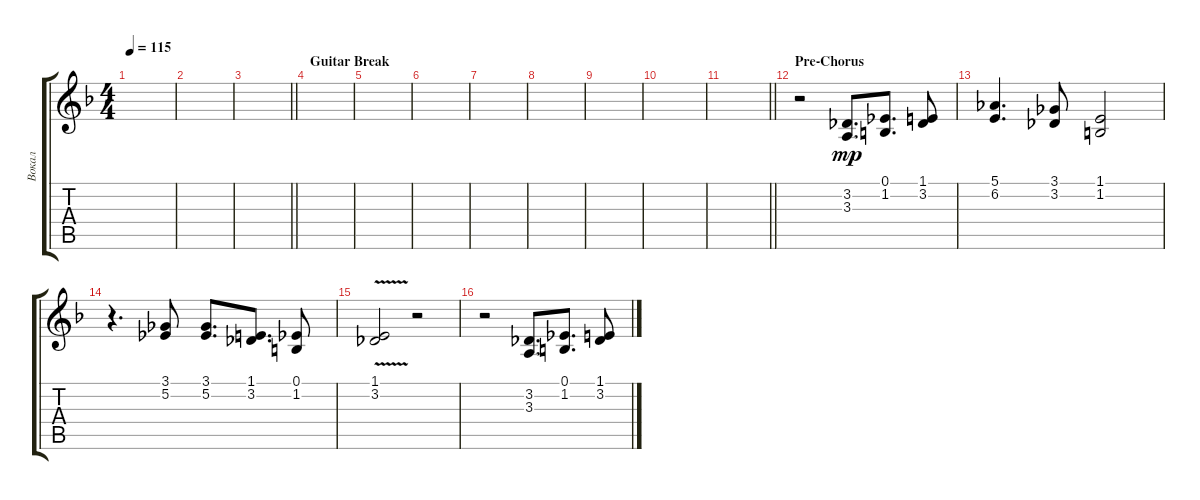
\track ("Вокал" "Вокал") {instrument trumpet}
\staff {score tabs}
\tuning (Eb4 Bb3 Gb3 Db3 Ab2 Eb2) {hide}
\ts (4 4)
\tempo 115
\clef g2
\ks dminor
|
|
\barLineRight lightlight
|
\section ("" "Guitar Break")
|
|
|
|
|
|
|
\barLineRight lightlight
|
\section ("" "Pre-Chorus")
r.2 (3.2 3.3).8{d dy mp} (0.1 1.2).8{d} (1.1 3.2).8 |
(5.1 6.2).4{d} (3.1 3.2).8 (1.1 1.2).2 |
r.4{d} (3.1 5.2).8 (3.1 5.2).8{d} (1.1 3.2).8{d} (0.1 1.2).8 |
(1.1{v} 3.2{v}).2 r.2 |
r.2 (3.2 3.3).8{d} (0.1 1.2).8{d} (1.1 3.2).8
